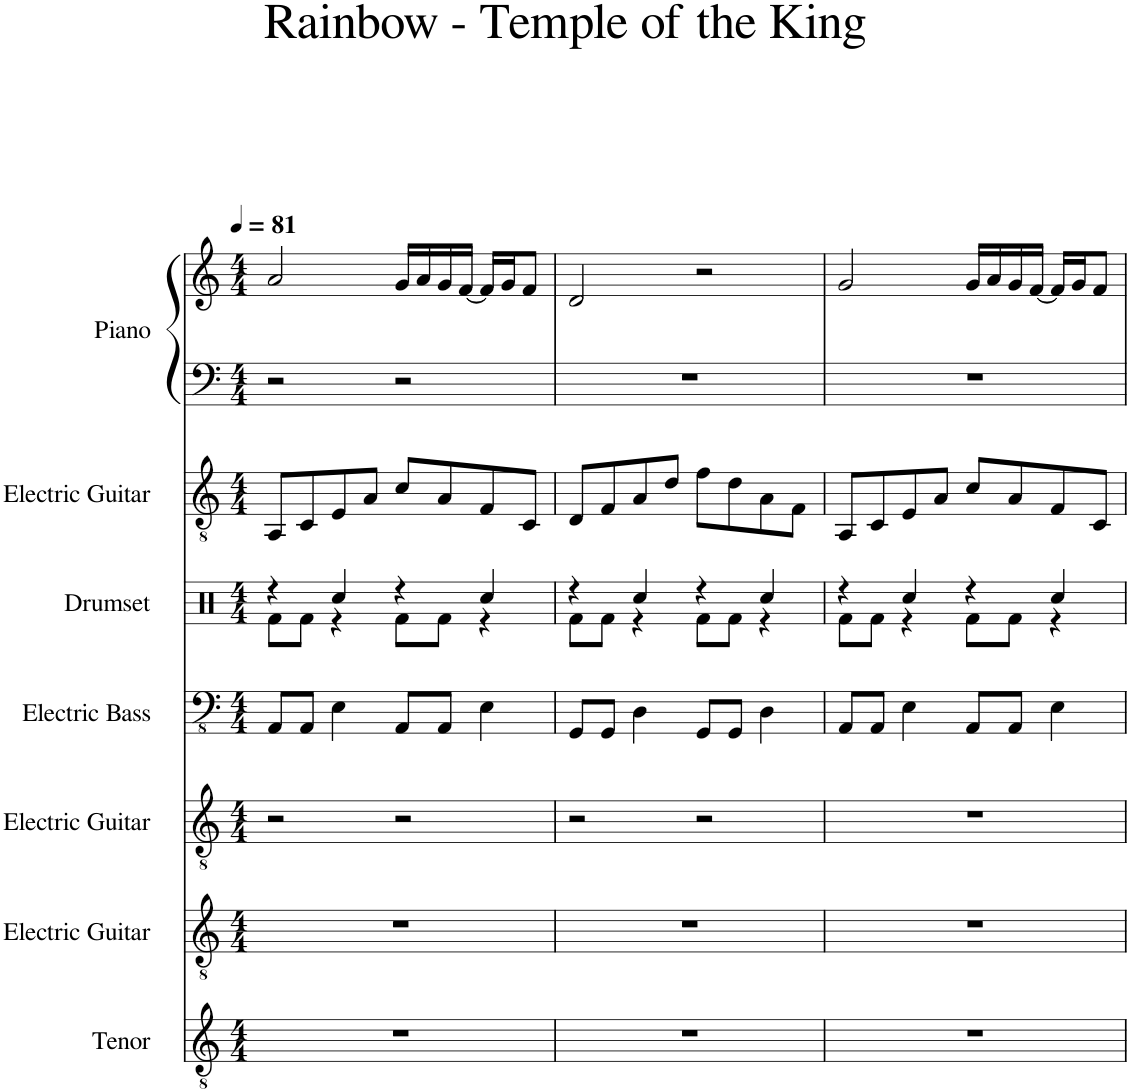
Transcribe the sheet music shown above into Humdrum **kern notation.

**kern	**kern	**kern	**kern	**kern	**kern	**kern	**kern
*part7	*part6	*part5	*part4	*part3	*part2	*part1	*part1
*staff8	*staff7	*staff6	*staff5	*staff4	*staff3	*staff2	*staff1
*I"Tenor	*I"Electric Guitar	*I"Electric Guitar	*I"Electric Bass	*I"Drumset	*I"Electric Guitar	*I"Piano	*
*I'T.	*I'El. Guit.	*I'El. Guit.	*I'El. B.	*I'Drs.	*I'El. Guit.	*I'Pno.	*
*clefGv2	*clefGv2	*clefGv2	*clefFv4	*clefX	*clefGv2	*clefF4	*clefG2
*k[]	*k[]	*k[]	*k[]	*k[]	*k[]	*k[]	*k[]
*M4/4	*M4/4	*M4/4	*M4/4	*M4/4	*M4/4	*M4/4	*M4/4
*MM81	*MM81	*MM81	*MM81	*MM81	*MM81	*MM81	*MM81
=1	=1	=1	=1	=1	=1	=1	=1
*	*	*	*	*^	*	*	*
1r	1r	2r	8AAA/L	4r	8Rf\L	8AA/L	2r	2a/
.	.	.	8AAA/J	.	8Rf\J	8C/	.	.
.	.	.	4EE\	4Rcc/	4r	8E/	.	.
.	.	.	.	.	.	8A/J	.	.
.	.	2r	8AAA/L	4r	8Rf\L	8c/L	2r	16g/LL
.	.	.	.	.	.	.	.	16a/
.	.	.	8AAA/J	.	8Rf\J	8A/	.	16g/
.	.	.	.	.	.	.	.	[16f/JJ
.	.	.	4EE\	4Rcc/	4r	8F/	.	16f/LL]
.	.	.	.	.	.	.	.	16g/J
.	.	.	.	.	.	8C/J	.	8f/J
=2	=2	=2	=2	=2	=2	=2	=2	=2
1r	1r	2r	8GGG/L	4r	8Rf\L	8D/L	1r	2d/
.	.	.	8GGG/J	.	8Rf\J	8F/	.	.
.	.	.	4DD\	4Rcc/	4r	8A/	.	.
.	.	.	.	.	.	8d/J	.	.
.	.	2r	8GGG/L	4r	8Rf\L	8f\L	.	2r
.	.	.	8GGG/J	.	8Rf\J	8d\	.	.
.	.	.	4DD\	4Rcc/	4r	8A\	.	.
.	.	.	.	.	.	8F\J	.	.
=3	=3	=3	=3	=3	=3	=3	=3	=3
1r	1r	1r	8AAA/L	4r	8Rf\L	8AA/L	1r	2g/
.	.	.	8AAA/J	.	8Rf\J	8C/	.	.
.	.	.	4EE\	4Rcc/	4r	8E/	.	.
.	.	.	.	.	.	8A/J	.	.
.	.	.	8AAA/L	4r	8Rf\L	8c/L	.	16g/LL
.	.	.	.	.	.	.	.	16a/
.	.	.	8AAA/J	.	8Rf\J	8A/	.	16g/
.	.	.	.	.	.	.	.	[16f/JJ
.	.	.	4EE\	4Rcc/	4r	8F/	.	16f/LL]
.	.	.	.	.	.	.	.	16g/J
.	.	.	.	.	.	8C/J	.	8f/J
*	*	*	*	*v	*v	*	*	*
=	=	=	=	=	=	=	=
*-	*-	*-	*-	*-	*-	*-	*-
